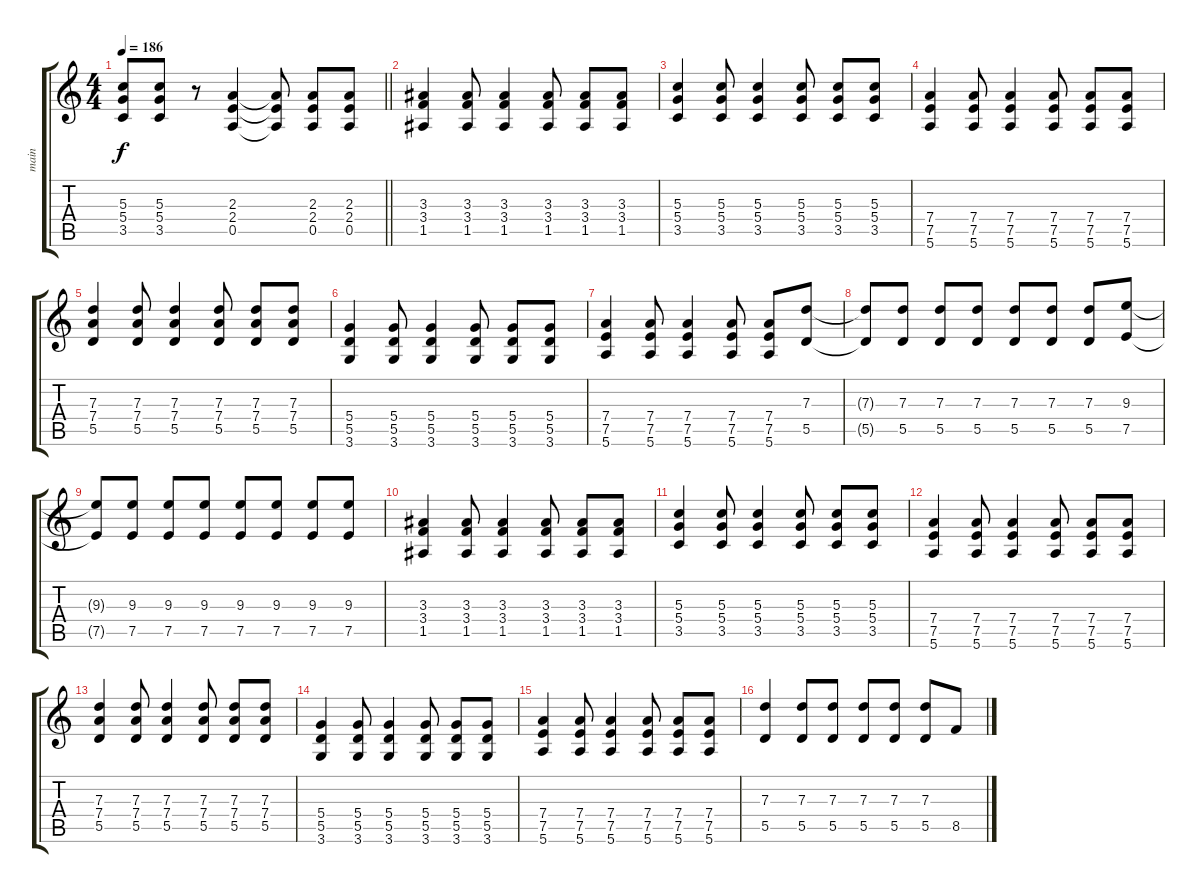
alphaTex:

\track ("main" "main") {instrument distortionguitar}
\staff {score tabs}
\tuning (E4 B3 G3 D3 A2 E2) {hide}
\ts (4 4)
\tempo 186
\clef g2
\barLineRight lightlight
\ks c
(5.3 5.4 3.5).8{dy f} (5.3 5.4 3.5).8 r.8 (2.3 2.4 0.5).4 (2.3{t} 2.4{t} 0.5{t}).8 (2.3 2.4 0.5).8 (2.3 2.4 0.5).8 |
(3.3 3.4 1.5).4 (3.3 3.4 1.5).8 (3.3 3.4 1.5).4 (3.3 3.4 1.5).8 (3.3 3.4 1.5).8 (3.3 3.4 1.5).8 |
(5.3 5.4 3.5).4 (5.3 5.4 3.5).8 (5.3 5.4 3.5).4 (5.3 5.4 3.5).8 (5.3 5.4 3.5).8 (5.3 5.4 3.5).8 |
(7.4 7.5 5.6).4 (7.4 7.5 5.6).8 (7.4 7.5 5.6).4 (7.4 7.5 5.6).8 (7.4 7.5 5.6).8 (7.4 7.5 5.6).8 |
(7.3 7.4 5.5).4 (7.3 7.4 5.5).8 (7.3 7.4 5.5).4 (7.3 7.4 5.5).8 (7.3 7.4 5.5).8 (7.3 7.4 5.5).8 |
(5.4 5.5 3.6).4 (5.4 5.5 3.6).8 (5.4 5.5 3.6).4 (5.4 5.5 3.6).8 (5.4 5.5 3.6).8 (5.4 5.5 3.6).8 |
(7.4 7.5 5.6).4 (7.4 7.5 5.6).8 (7.4 7.5 5.6).4 (7.4 7.5 5.6).8 (7.4 7.5 5.6).8 (7.3 5.5).8 |
(7.3{t} 5.5{t}).8 (7.3 5.5).8 (7.3 5.5).8 (7.3 5.5).8 (7.3 5.5).8 (7.3 5.5).8 (7.3 5.5).8 (9.3 7.5).8 |
(9.3{t} 7.5{t}).8 (9.3 7.5).8 (9.3 7.5).8 (9.3 7.5).8 (9.3 7.5).8 (9.3 7.5).8 (9.3 7.5).8 (9.3 7.5).8 |
(3.3 3.4 1.5).4 (3.3 3.4 1.5).8 (3.3 3.4 1.5).4 (3.3 3.4 1.5).8 (3.3 3.4 1.5).8 (3.3 3.4 1.5).8 |
(5.3 5.4 3.5).4 (5.3 5.4 3.5).8 (5.3 5.4 3.5).4 (5.3 5.4 3.5).8 (5.3 5.4 3.5).8 (5.3 5.4 3.5).8 |
(7.4 7.5 5.6).4 (7.4 7.5 5.6).8 (7.4 7.5 5.6).4 (7.4 7.5 5.6).8 (7.4 7.5 5.6).8 (7.4 7.5 5.6).8 |
(7.3 7.4 5.5).4 (7.3 7.4 5.5).8 (7.3 7.4 5.5).4 (7.3 7.4 5.5).8 (7.3 7.4 5.5).8 (7.3 7.4 5.5).8 |
(5.4 5.5 3.6).4 (5.4 5.5 3.6).8 (5.4 5.5 3.6).4 (5.4 5.5 3.6).8 (5.4 5.5 3.6).8 (5.4 5.5 3.6).8 |
(7.4 7.5 5.6).4 (7.4 7.5 5.6).8 (7.4 7.5 5.6).4 (7.4 7.5 5.6).8 (7.4 7.5 5.6).8 (7.4 7.5 5.6).8 |
(7.3 5.5).4 (7.3 5.5).8 (7.3 5.5).8 (7.3 5.5).8 (7.3 5.5).8 (7.3 5.5).8 8.5.8
